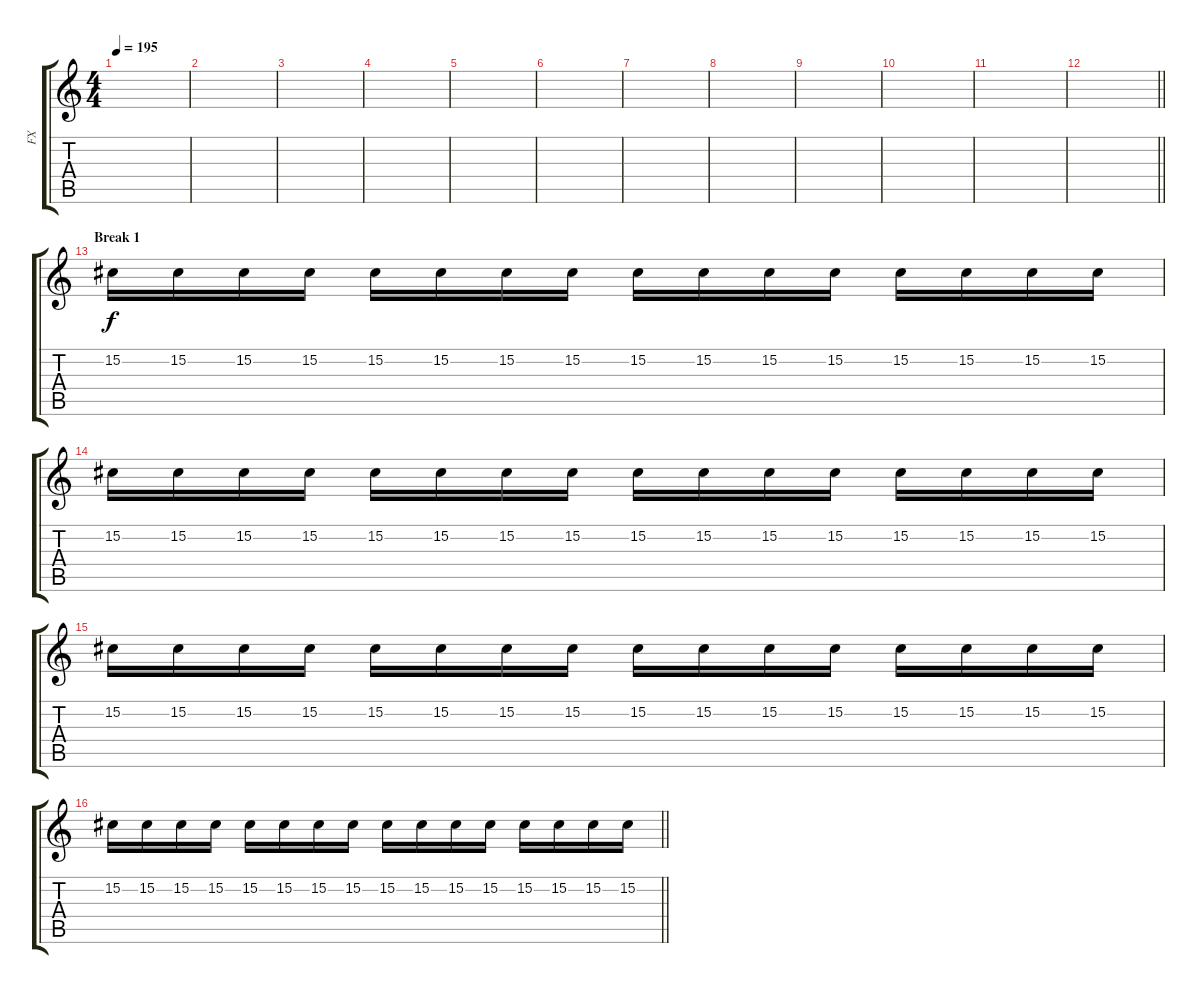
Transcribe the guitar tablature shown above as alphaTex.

\track ("FX" "FX") {instrument fx1rain}
\staff {score tabs}
\tuning (Eb4 Bb3 Gb3 Db3 Ab2 Eb2) {hide}
\ts (4 4)
\tempo 195
\clef g2
\ks c
|
|
|
|
|
|
|
|
|
|
|
\barLineRight lightlight
|
\section ("" "Break 1")
15.2.16 15.2.16 15.2.16 15.2.16 15.2.16 15.2.16 15.2.16 15.2.16 15.2.16 15.2.16 15.2.16 15.2.16 15.2.16 15.2.16 15.2.16 15.2.16 |
15.2.16 15.2.16 15.2.16 15.2.16 15.2.16 15.2.16 15.2.16 15.2.16 15.2.16 15.2.16 15.2.16 15.2.16 15.2.16 15.2.16 15.2.16 15.2.16 |
15.2.16 15.2.16 15.2.16 15.2.16 15.2.16 15.2.16 15.2.16 15.2.16 15.2.16 15.2.16 15.2.16 15.2.16 15.2.16 15.2.16 15.2.16 15.2.16 |
\barLineRight lightlight
15.2.16 15.2.16 15.2.16 15.2.16 15.2.16 15.2.16 15.2.16 15.2.16 15.2.16 15.2.16 15.2.16 15.2.16 15.2.16 15.2.16 15.2.16 15.2.16
